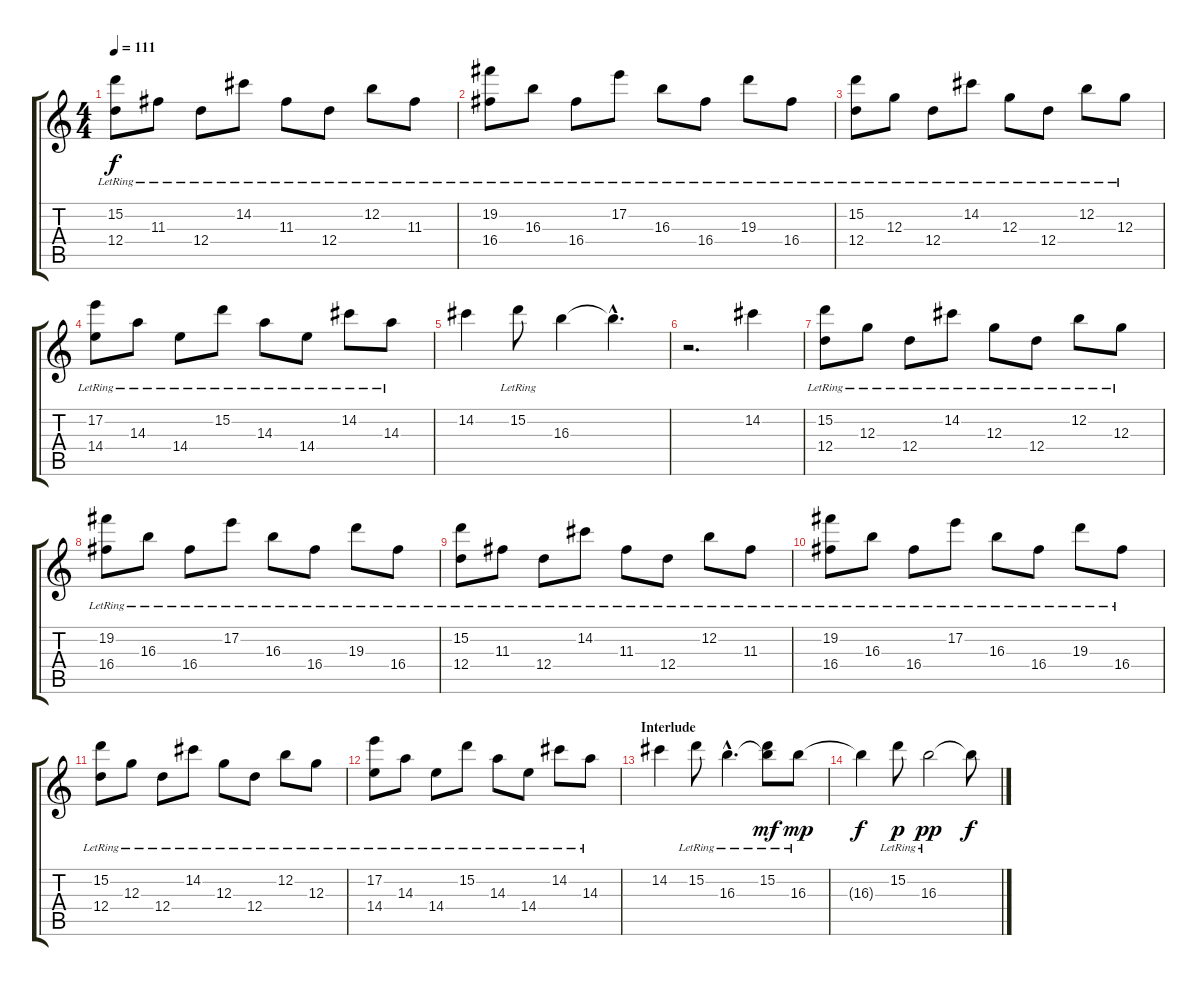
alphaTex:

\track "" {instrument acousticguitarsteel}
\staff {score tabs}
\tuning (E4 B3 G3 D3 A2 E2) {hide}
\ts (4 4)
\tempo 111
\clef g2
\ks c
(15.2{lr} 12.4{lr}).8{dy f} 11.3{lr}.8 12.4{lr}.8 14.2{lr}.8 11.3{lr}.8 12.4{lr}.8 12.2{lr}.8 11.3{lr}.8 |
(19.2{lr} 16.4{lr}).8 16.3{lr}.8 16.4{lr}.8 17.2{lr}.8 16.3{lr}.8 16.4{lr}.8 19.3{lr}.8 16.4{lr}.8 |
(15.2{lr} 12.4{lr}).8 12.3{lr}.8 12.4{lr}.8 14.2{lr}.8 12.3{lr}.8 12.4{lr}.8 12.2{lr}.8 12.3{lr}.8 |
(17.2{lr} 14.4{lr}).8 14.3{lr}.8 14.4{lr}.8 15.2{lr}.8 14.3{lr}.8 14.4{lr}.8 14.2{lr}.8 14.3{lr}.8 |
14.2.4 15.2{lr}.8 16.3.4 16.3{hac t}.4{d} |
r.2{d} 14.2.4 |
(15.2{lr} 12.4{lr}).8 12.3{lr}.8 12.4{lr}.8 14.2{lr}.8 12.3{lr}.8 12.4{lr}.8 12.2{lr}.8 12.3{lr}.8 |
(19.2{lr} 16.4{lr}).8 16.3{lr}.8 16.4{lr}.8 17.2{lr}.8 16.3{lr}.8 16.4{lr}.8 19.3{lr}.8 16.4{lr}.8 |
(15.2{lr} 12.4{lr}).8 11.3{lr}.8 12.4{lr}.8 14.2{lr}.8 11.3{lr}.8 12.4{lr}.8 12.2{lr}.8 11.3{lr}.8 |
(19.2{lr} 16.4{lr}).8 16.3{lr}.8 16.4{lr}.8 17.2{lr}.8 16.3{lr}.8 16.4{lr}.8 19.3{lr}.8 16.4{lr}.8 |
(15.2{lr} 12.4{lr}).8 12.3{lr}.8 12.4{lr}.8 14.2{lr}.8 12.3{lr}.8 12.4{lr}.8 12.2{lr}.8 12.3{lr}.8 |
(17.2{lr} 14.4{lr}).8 14.3{lr}.8 14.4{lr}.8 15.2{lr}.8 14.3{lr}.8 14.4{lr}.8 14.2{lr}.8 14.3{lr}.8 |
\section ("" "Interlude")
14.2.4 15.2{lr}.8 16.3{hac lr}.4{d} (15.2{lr} 16.3{t}).8{dy mf} 16.3{lr}.8{dy mp} |
16.3{t}.4{dy f} 15.2{lr}.8{dy p} 16.3{lr}.2{dy pp} 16.3{t}.8{dy f}
